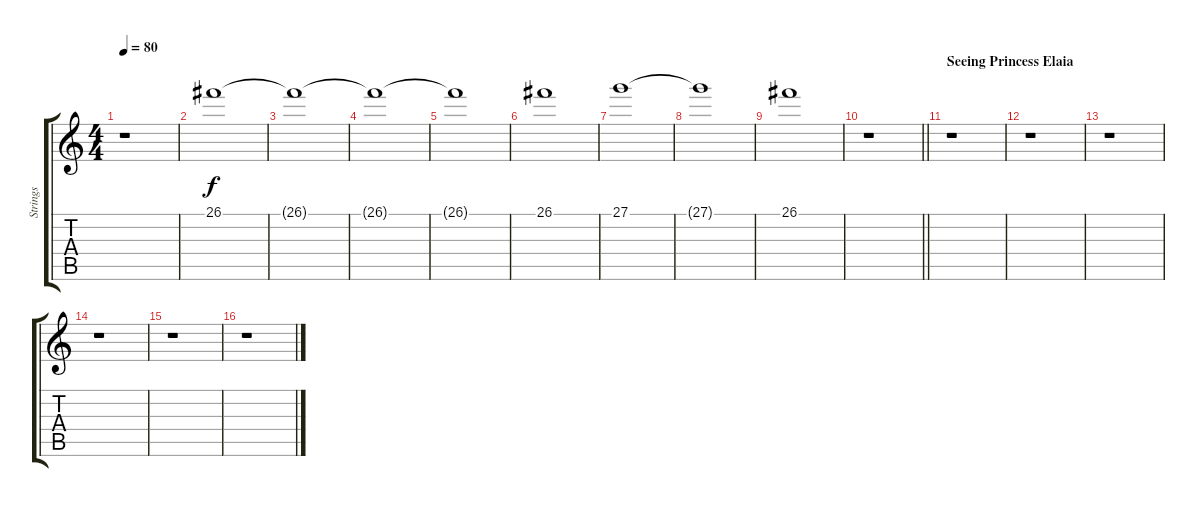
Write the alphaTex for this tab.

\track ("Strings" "Strings") {instrument stringensemble2}
\staff {score tabs}
\tuning (E4 B3 G3 D3 A2 E2) {hide}
\ts (4 4)
\tempo 80
\clef g2
\ks c
r.1{dy f} |
26.1.1 |
26.1{t}.1 |
26.1{t}.1 |
26.1{t}.1 |
26.1.1 |
27.1.1 |
27.1{t}.1 |
26.1.1 |
\barLineRight lightlight
r.1 |
\section ("" "Seeing Princess Elaia")
r.1 |
r.1 |
r.1 |
r.1 |
r.1 |
r.1
